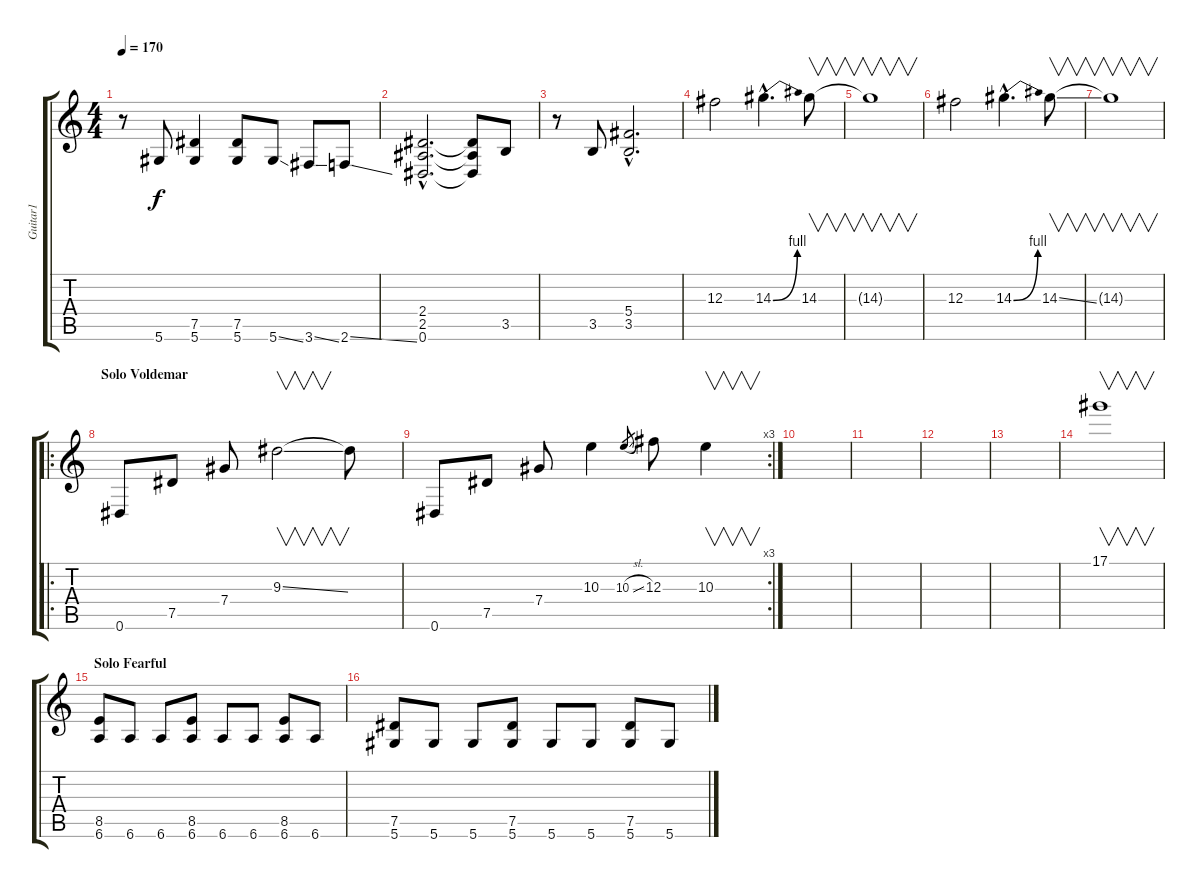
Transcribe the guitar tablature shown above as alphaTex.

\track ("Guitar1" "Guitar1") {instrument distortionguitar}
\staff {score tabs}
\tuning (Eb4 Bb3 Gb3 Db3 Ab2 Eb2) {hide}
\ts (4 4)
\tempo 170
\clef g2
\ks c
r.8{dy f} 5.6.8 (7.5 5.6).4 (7.5 5.6).8 5.6{ss}.8 3.6{ss}.8 2.6{ss}.8 |
(2.4{hac} 2.5{hac} 0.6{hac}).2{d} (2.4{t} 2.5{t} 0.6{t}).8 3.5.8 |
r.8 3.5.8 (5.4{hac} 3.5{hac}).2{d} |
12.3.2 14.3{be (bend 0 0 60 4) hac}.4{d} 14.3.8{v} |
14.3{t}.1{v} |
12.3.2 14.3{be (bend 0 0 60 4) hac}.4{d} 14.3{ss}.8{v} |
14.3{t}.1{v} |
\ro
\section ("" "Solo Voldemar")
0.6.8 7.5.8 7.4.8 9.3{ss}.2{v} 9.3{t}.8 |
\rc 3
0.6.8 7.5.8 7.4.8 10.3.4 10.3{sl}.8{gr} 12.3.8 10.3.4{v} |
|
|
|
|
17.1.1{v} |
\section ("" "Solo Fearful")
(8.5 6.6).8 6.6.8 6.6.8 (8.5 6.6).8 6.6.8 6.6.8 (8.5 6.6).8 6.6.8 |
(7.5 5.6).8 5.6.8 5.6.8 (7.5 5.6).8 5.6.8 5.6.8 (7.5 5.6).8 5.6.8
